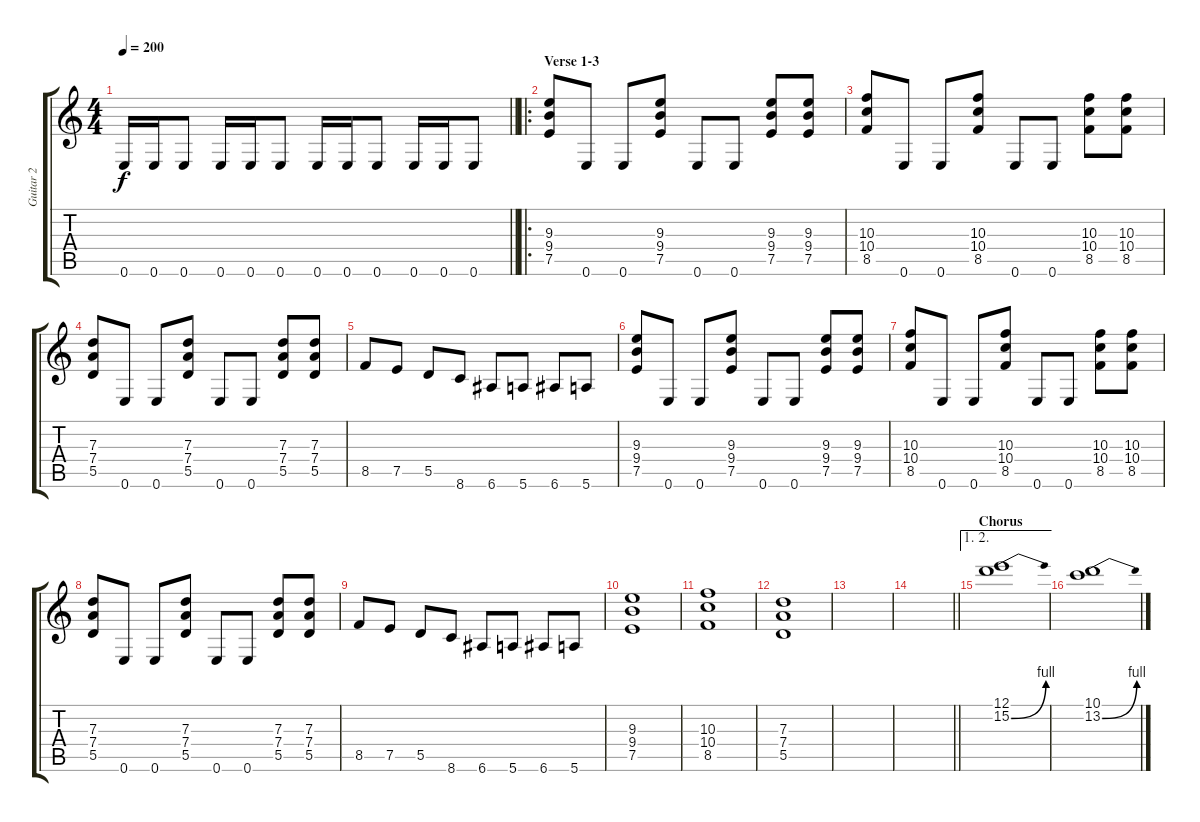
\track ("Guitar 2" "Guitar 2") {instrument overdrivenguitar}
\staff {score tabs}
\tuning (E4 B3 G3 D3 A2 E2) {hide}
\ts (4 4)
\tempo 200
\clef g2
\barLineRight lightlight
\ks c
0.6.16{dy f} 0.6.16 0.6.8 0.6.16 0.6.16 0.6.8 0.6.16 0.6.16 0.6.8 0.6.16 0.6.16 0.6.8 |
\ro
\section ("" "Verse 1-3")
(9.3 9.4 7.5).8 0.6.8 0.6.8 (9.3 9.4 7.5).8 0.6.8 0.6.8 (9.3 9.4 7.5).8 (9.3 9.4 7.5).8 |
(10.3 10.4 8.5).8 0.6.8 0.6.8 (10.3 10.4 8.5).8 0.6.8 0.6.8 (10.3 10.4 8.5).8 (10.3 10.4 8.5).8 |
(7.3 7.4 5.5).8 0.6.8 0.6.8 (7.3 7.4 5.5).8 0.6.8 0.6.8 (7.3 7.4 5.5).8 (7.3 7.4 5.5).8 |
8.5.8 7.5.8 5.5.8 8.6.8 6.6.8 5.6.8 6.6.8 5.6.8 |
(9.3 9.4 7.5).8 0.6.8 0.6.8 (9.3 9.4 7.5).8 0.6.8 0.6.8 (9.3 9.4 7.5).8 (9.3 9.4 7.5).8 |
(10.3 10.4 8.5).8 0.6.8 0.6.8 (10.3 10.4 8.5).8 0.6.8 0.6.8 (10.3 10.4 8.5).8 (10.3 10.4 8.5).8 |
(7.3 7.4 5.5).8 0.6.8 0.6.8 (7.3 7.4 5.5).8 0.6.8 0.6.8 (7.3 7.4 5.5).8 (7.3 7.4 5.5).8 |
8.5.8 7.5.8 5.5.8 8.6.8 6.6.8 5.6.8 6.6.8 5.6.8 |
(9.3 9.4 7.5).1 |
(10.3 10.4 8.5).1 |
(7.3 7.4 5.5).1 |
|
\barLineRight lightlight
|
\ae (1 2)
\section ("" "Chorus")
(12.1 15.2{be (bend 0 0 60 4)}).1 |
(10.1 13.2{be (bend 0 0 60 4)}).1
